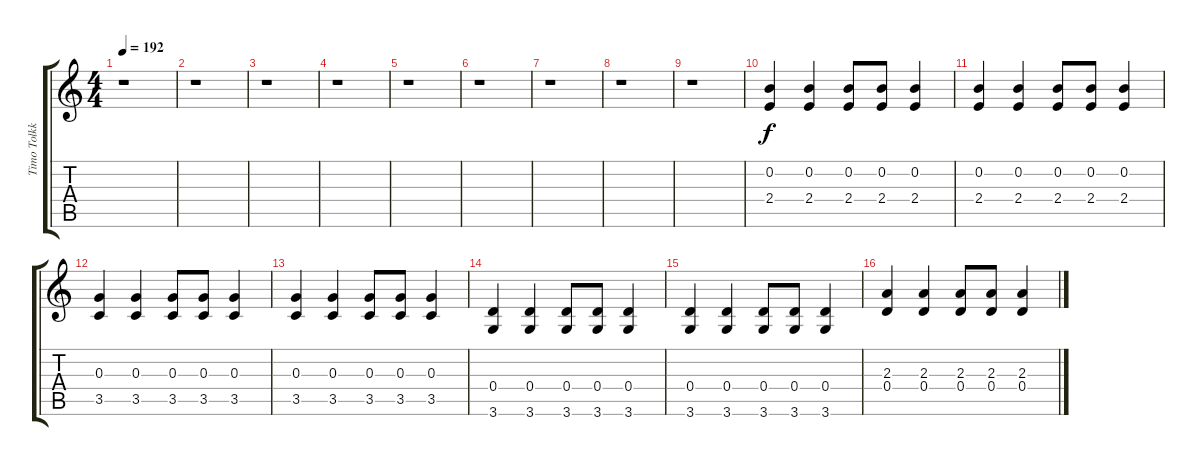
\track ("Timo Tolkki" "Timo Tolkk") {instrument distortionguitar}
\staff {score tabs}
\tuning (E4 B3 G3 D3 A2 E2) {hide}
\ts (4 4)
\tempo 192
\clef g2
\ks c
r.1{dy f} |
r.1 |
r.1 |
r.1 |
r.1 |
r.1 |
r.1 |
r.1 |
r.1 |
(0.2 2.4).4 (0.2 2.4).4 (0.2 2.4).8 (0.2 2.4).8 (0.2 2.4).4 |
(0.2 2.4).4 (0.2 2.4).4 (0.2 2.4).8 (0.2 2.4).8 (0.2 2.4).4 |
(0.3 3.5).4 (0.3 3.5).4 (0.3 3.5).8 (0.3 3.5).8 (0.3 3.5).4 |
(0.3 3.5).4 (0.3 3.5).4 (0.3 3.5).8 (0.3 3.5).8 (0.3 3.5).4 |
(0.4 3.6).4 (0.4 3.6).4 (0.4 3.6).8 (0.4 3.6).8 (0.4 3.6).4 |
(0.4 3.6).4 (0.4 3.6).4 (0.4 3.6).8 (0.4 3.6).8 (0.4 3.6).4 |
(2.3 0.4).4 (2.3 0.4).4 (2.3 0.4).8 (2.3 0.4).8 (2.3 0.4).4
